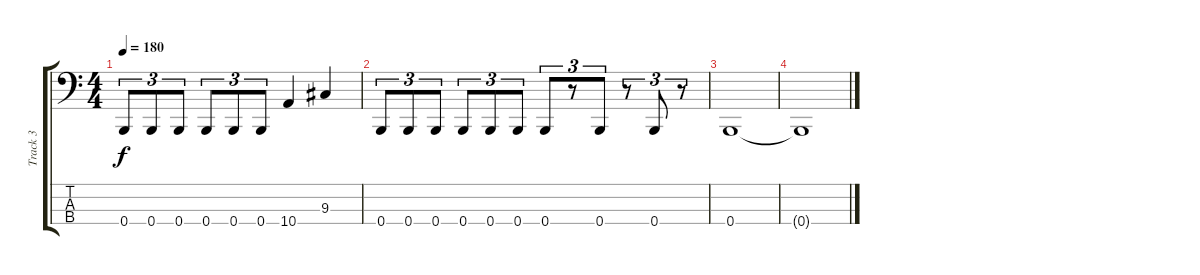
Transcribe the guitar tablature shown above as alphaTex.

\track ("Track 3" "Track 3") {instrument electricbasspick}
\staff {score tabs}
\tuning (D2 A1 E1 B0) {hide}
\ts (4 4)
\tempo 180
\clef f4
\ks c
0.4.8{tu (3 2) dy f} 0.4.8{tu (3 2)} 0.4.8{tu (3 2)} 0.4.8{tu (3 2)} 0.4.8{tu (3 2)} 0.4.8{tu (3 2)} 10.4.4 9.3.4 |
0.4.8{tu (3 2)} 0.4.8{tu (3 2)} 0.4.8{tu (3 2)} 0.4.8{tu (3 2)} 0.4.8{tu (3 2)} 0.4.8{tu (3 2)} 0.4.8{tu (3 2)} r.8{tu (3 2)} 0.4.8{tu (3 2)} r.8{tu (3 2)} 0.4.8{tu (3 2)} r.8{tu (3 2)} |
0.4.1 |
0.4{t}.1
